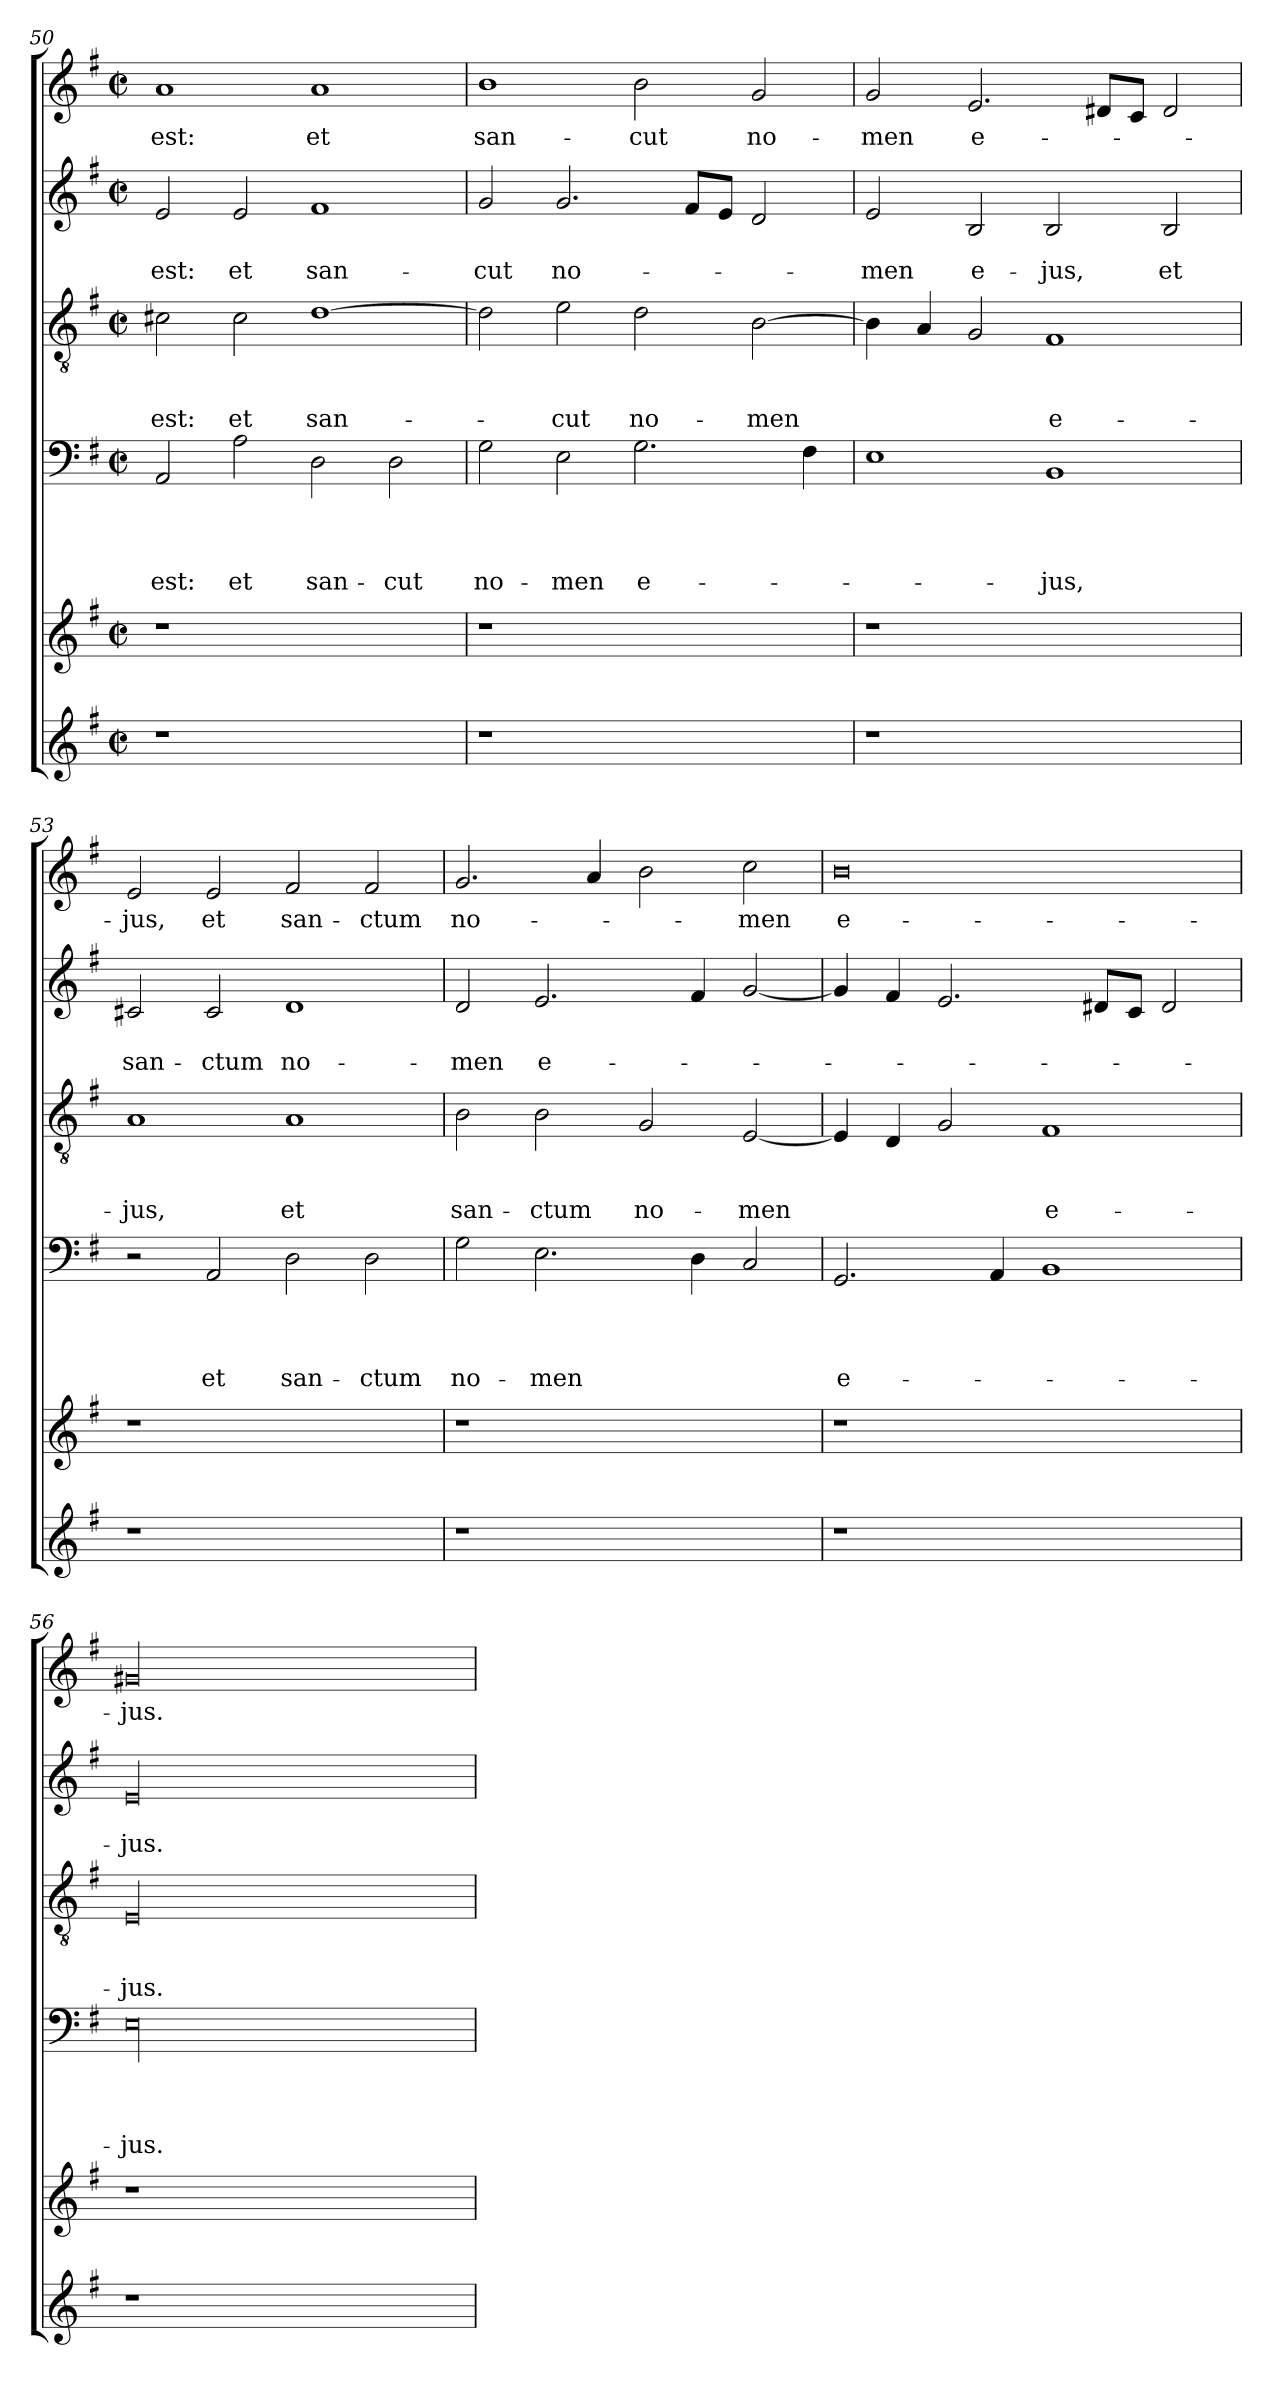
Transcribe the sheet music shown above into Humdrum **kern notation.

**kern	**kern	**kern	**text	**text	**text	**text	**kern	**text	**text	**text	**kern	**text	**text	**kern	**text
*part6	*part5	*part4	*part4	*part4	*part4	*part4	*part3	*part3	*part3	*part3	*part2	*part2	*part2	*part1	*part1
*staff6	*staff5	*staff4	*staff4	*staff4	*staff4	*staff4	*staff3	*staff3	*staff3	*staff3	*staff2	*staff2	*staff2	*staff1	*staff1
*clefG2	*clefG2	*clefF4	*	*	*	*	*clefGv2	*	*	*	*clefG2	*	*	*clefG2	*
*k[f#]	*k[f#]	*k[f#]	*	*	*	*	*k[f#]	*	*	*	*k[f#]	*	*	*k[f#]	*
*G:	*G:	*G:	*	*	*	*	*G:	*	*	*	*G:	*	*	*G:	*
*M2/2	*M2/2	*M2/2	*	*	*	*	*M2/2	*	*	*	*M2/2	*	*	*M2/2	*
*met(c|)	*met(c|)	*met(c|)	*	*	*	*	*met(c|)	*	*	*	*met(c|)	*	*	*met(c|)	*
=50	=50	=50	=50	=50	=50	=50	=50	=50	=50	=50	=50	=50	=50	=50	=50
!	!	!	!	!	!	!LO:LY:b	!	!	!	!LO:LY:b	!	!	!LO:LY:b	!	!LO:LY:b
1r	1r	2AA/	.	.	.	est:	2c#X\	.	.	est:	2e/	.	est:	1a	est:
!	!	!	!	!	!	!LO:LY:b	!	!	!	!LO:LY:b	!	!	!LO:LY:b	!	!
.	.	2A\	.	.	.	et	2c#\	.	.	et	2e/	.	et	.	.
!	!	!	!	!	!	!LO:LY:b	!	!	!	!LO:LY:b	!	!	!LO:LY:b	!	!LO:LY:b
1ryy	1ryy	2D\	.	.	.	san-	[>1d	.	.	san-	1f#	.	san-	1a	et
!	!	!	!	!	!	!LO:LY:b:rj	!	!	!	!	!	!	!	!	!
.	.	2D\	.	.	.	-cut	.	.	.	.	.	.	.	.	.
!!LO:PB:g=z
=51	=51	=51	=51	=51	=51	=51	=51	=51	=51	=51	=51	=51	=51	=51	=51
!	!	!	!	!	!	!LO:LY:b	!	!	!	!	!	!	!LO:LY:b	!	!LO:LY:b
1r	1r	2G\	.	.	.	no-	2d\]	.	.	.	2g/	.	-cut	1b	san-
!	!	!	!	!	!	!LO:LY:b	!	!	!	!LO:LY:b	!	!	!LO:LY:b	!	!
.	.	2E\	.	.	.	-men	2e\	.	.	-cut	2.g/	.	no-	.	.
!	!	!	!	!	!	!LO:LY:b:rj	!	!	!	!LO:LY:b	!	!	!	!	!LO:LY:b
1ryy	1ryy	2.G\	.	.	.	e-	2d\	.	.	no-	.	.	.	2b\	-cut
.	.	.	.	.	.	.	.	.	.	.	8f#/L	.	.	.	.
.	.	.	.	.	.	.	.	.	.	.	8e/J	.	.	.	.
!	!	!	!	!	!	!	!	!	!	!LO:LY:b	!	!	!	!	!LO:LY:b
.	.	.	.	.	.	.	[>2B\	.	.	-men	2d/	.	.	2g/	no-
.	.	4F#\	.	.	.	.	.	.	.	.	.	.	.	.	.
=52	=52	=52	=52	=52	=52	=52	=52	=52	=52	=52	=52	=52	=52	=52	=52
!	!	!	!	!	!	!	!	!	!	!	!	!	!LO:LY:b	!	!LO:LY:b
1r	1r	1E	.	.	.	.	4B\]	.	.	.	2e/	.	-men	2g/	-men
.	.	.	.	.	.	.	4A/	.	.	.	.	.	.	.	.
!	!	!	!	!	!	!	!	!	!	!	!	!	!LO:LY:b	!	!LO:LY:b:rj
.	.	.	.	.	.	.	2G/	.	.	.	2B/	.	e-	2.e/	e-
!	!	!	!	!	!	!LO:LY:b	!	!	!	!LO:LY:b:rj	!	!	!LO:LY:b	!	!
1ryy	1ryy	1BB	.	.	.	-jus,	1F#	.	.	e-	2B/	.	-jus,	.	.
.	.	.	.	.	.	.	.	.	.	.	.	.	.	8d#/L	.
.	.	.	.	.	.	.	.	.	.	.	.	.	.	8c/J	.
!	!	!	!	!	!	!	!	!	!	!	!	!	!LO:LY:b	!	!
.	.	.	.	.	.	.	.	.	.	.	2B/	.	et	2d#/	.
=53	=53	=53	=53	=53	=53	=53	=53	=53	=53	=53	=53	=53	=53	=53	=53
!	!	!	!	!	!	!	!	!	!	!LO:LY:b	!	!	!LO:LY:b	!	!LO:LY:b
1r	1r	2r	.	.	.	.	1A	.	.	-jus,	2c#X/	.	san-	2e/	-jus,
!	!	!	!	!	!	!LO:LY:b	!	!	!	!	!	!	!LO:LY:b	!	!LO:LY:b
.	.	2AA/	.	.	.	et	.	.	.	.	2c#/	.	-ctum	2e/	et
!	!	!	!	!	!	!LO:LY:b	!	!	!	!LO:LY:b	!	!	!LO:LY:b	!	!LO:LY:b
1ryy	1ryy	2D\	.	.	.	san-	1A	.	.	et	1d	.	no-	2f#/	san-
!	!	!	!	!	!	!LO:LY:b	!	!	!	!	!	!	!	!	!LO:LY:b
.	.	2D\	.	.	.	-ctum	.	.	.	.	.	.	.	2f#/	-ctum
=54	=54	=54	=54	=54	=54	=54	=54	=54	=54	=54	=54	=54	=54	=54	=54
!	!	!	!	!	!	!LO:LY:b	!	!	!	!LO:LY:b	!	!	!LO:LY:b	!	!LO:LY:b
1r	1r	2G\	.	.	.	no-	2B\	.	.	san-	2d/	.	-men	2.g/	no-
!	!	!	!	!	!	!LO:LY:b	!	!	!	!LO:LY:b	!	!	!LO:LY:b:rj	!	!
.	.	2.E\	.	.	.	-men	2B\	.	.	-ctum	2.e/	.	e-	.	.
.	.	.	.	.	.	.	.	.	.	.	.	.	.	4a/	.
!	!	!	!	!	!	!	!	!	!	!LO:LY:b	!	!	!	!	!
1ryy	1ryy	.	.	.	.	.	2G/	.	.	no-	.	.	.	2b\	.
.	.	4D\	.	.	.	.	.	.	.	.	4f#/	.	.	.	.
!	!	!	!	!	!	!	!	!	!	!LO:LY:b	!	!	!	!	!LO:LY:b
.	.	2C/	.	.	.	.	[<2E/	.	.	-men	[<2g/	.	.	2cc\	-men
=55	=55	=55	=55	=55	=55	=55	=55	=55	=55	=55	=55	=55	=55	=55	=55
!	!	!	!	!	!	!LO:LY:b:rj	!	!	!	!	!	!	!	!	!LO:LY:b:rj
1r	1r	2.GG/	.	.	.	e-	4E/]	.	.	.	4g/]	.	.	0b	e-
.	.	.	.	.	.	.	4D/	.	.	.	4f#/	.	.	.	.
.	.	.	.	.	.	.	2G/	.	.	.	2.e/	.	.	.	.
.	.	4AA/	.	.	.	.	.	.	.	.	.	.	.	.	.
!	!	!	!	!	!	!	!	!	!	!LO:LY:b:rj	!	!	!	!	!
1ryy	1ryy	1BB	.	.	.	.	1F#	.	.	e-	.	.	.	.	.
.	.	.	.	.	.	.	.	.	.	.	8d#/L	.	.	.	.
.	.	.	.	.	.	.	.	.	.	.	8c/J	.	.	.	.
.	.	.	.	.	.	.	.	.	.	.	2d#/	.	.	.	.
=56	=56	=56	=56	=56	=56	=56	=56	=56	=56	=56	=56	=56	=56	=56	=56
!	!	!	!	!	!	!LO:LY:b	!	!	!	!LO:LY:b	!	!	!LO:LY:b	!	!LO:LY:b
1r	1r	00E	.	.	.	-jus.	00E	.	.	-jus.	00e	.	-jus.	00g#X	-jus.
0.ryy	0.ryy	.	.	.	.	.	.	.	.	.	.	.	.	.	.
=	=	=	=	=	=	=	=	=	=	=	=	=	=	=	=
*-	*-	*-	*-	*-	*-	*-	*-	*-	*-	*-	*-	*-	*-	*-	*-
